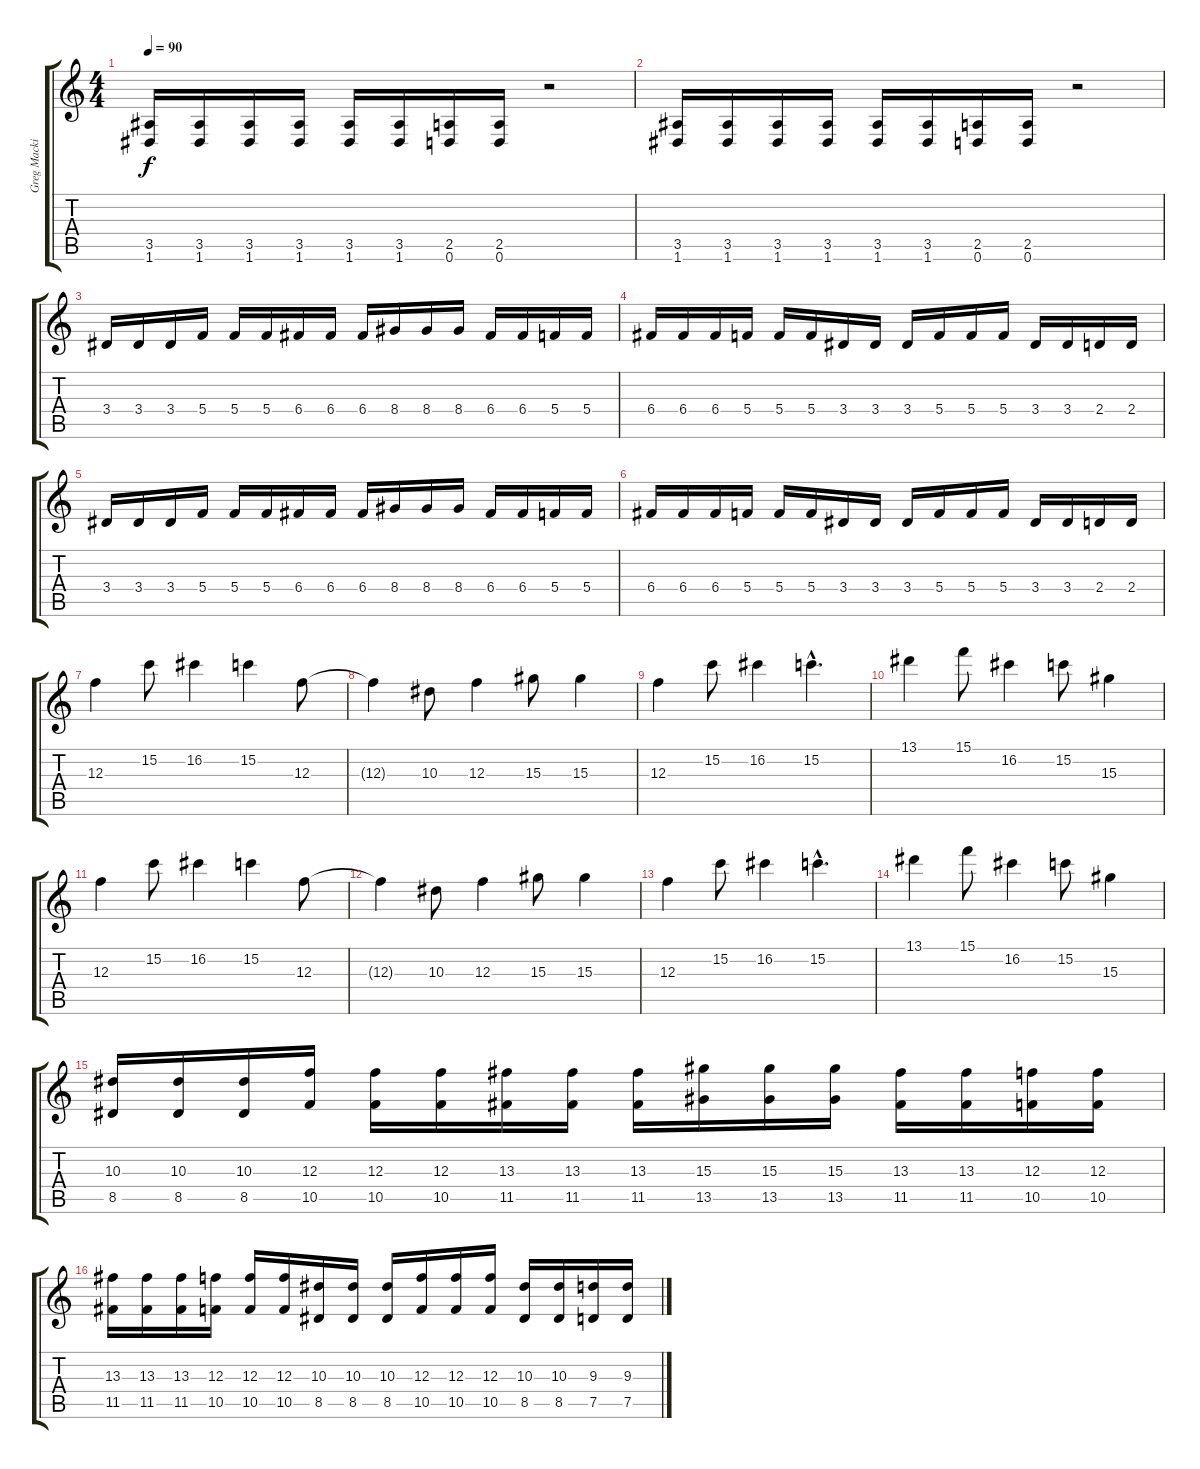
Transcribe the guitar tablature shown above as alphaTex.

\track ("Greg Mackintosh" "Greg Macki") {instrument distortionguitar}
\staff {score tabs}
\tuning (D4 A3 F3 C3 G2 D2) {hide}
\ts (4 4)
\tempo 90
\clef g2
\ks c
(3.5 1.6).16{dy f} (3.5 1.6).16 (3.5 1.6).16 (3.5 1.6).16 (3.5 1.6).16 (3.5 1.6).16 (2.5 0.6).16 (2.5 0.6).16 r.2 |
(3.5 1.6).16 (3.5 1.6).16 (3.5 1.6).16 (3.5 1.6).16 (3.5 1.6).16 (3.5 1.6).16 (2.5 0.6).16 (2.5 0.6).16 r.2 |
3.4.16 3.4.16 3.4.16 5.4.16 5.4.16 5.4.16 6.4.16 6.4.16 6.4.16 8.4.16 8.4.16 8.4.16 6.4.16 6.4.16 5.4.16 5.4.16 |
6.4.16 6.4.16 6.4.16 5.4.16 5.4.16 5.4.16 3.4.16 3.4.16 3.4.16 5.4.16 5.4.16 5.4.16 3.4.16 3.4.16 2.4.16 2.4.16 |
3.4.16 3.4.16 3.4.16 5.4.16 5.4.16 5.4.16 6.4.16 6.4.16 6.4.16 8.4.16 8.4.16 8.4.16 6.4.16 6.4.16 5.4.16 5.4.16 |
6.4.16 6.4.16 6.4.16 5.4.16 5.4.16 5.4.16 3.4.16 3.4.16 3.4.16 5.4.16 5.4.16 5.4.16 3.4.16 3.4.16 2.4.16 2.4.16 |
12.3.4 15.2.8 16.2.4 15.2.4 12.3.8 |
12.3{t}.4 10.3.8 12.3.4 15.3.8 15.3.4 |
12.3.4 15.2.8 16.2.4 15.2{hac}.4{d} |
13.1.4 15.1.8 16.2.4 15.2.8 15.3.4 |
12.3.4 15.2.8 16.2.4 15.2.4 12.3.8 |
12.3{t}.4 10.3.8 12.3.4 15.3.8 15.3.4 |
12.3.4 15.2.8 16.2.4 15.2{hac}.4{d} |
13.1.4 15.1.8 16.2.4 15.2.8 15.3.4 |
(10.3 8.5).16 (10.3 8.5).16 (10.3 8.5).16 (12.3 10.5).16 (12.3 10.5).16 (12.3 10.5).16 (13.3 11.5).16 (13.3 11.5).16 (13.3 11.5).16 (15.3 13.5).16 (15.3 13.5).16 (15.3 13.5).16 (13.3 11.5).16 (13.3 11.5).16 (12.3 10.5).16 (12.3 10.5).16 |
(13.3 11.5).16 (13.3 11.5).16 (13.3 11.5).16 (12.3 10.5).16 (12.3 10.5).16 (12.3 10.5).16 (10.3 8.5).16 (10.3 8.5).16 (10.3 8.5).16 (12.3 10.5).16 (12.3 10.5).16 (12.3 10.5).16 (10.3 8.5).16 (10.3 8.5).16 (9.3 7.5).16 (9.3 7.5).16
